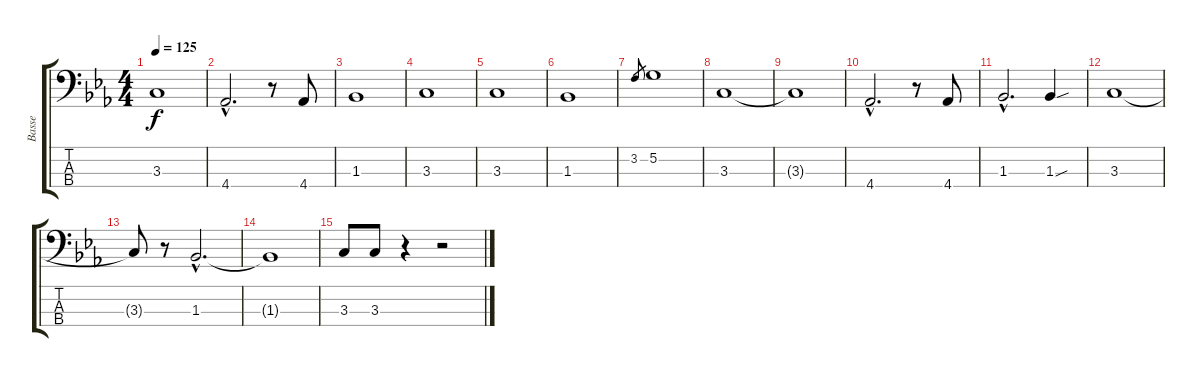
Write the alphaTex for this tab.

\track ("Basse" "Basse") {instrument electricbassfinger}
\staff {score tabs}
\tuning (G2 D2 A1 E1) {hide}
\ts (4 4)
\tempo 125
\clef f4
\ks eb
3.3{t}.1{dy f} |
4.4{hac}.2{d} r.8 4.4.8 |
1.3.1 |
3.3.1 |
3.3.1 |
1.3.1 |
3.2.8{gr} 5.2.1 |
3.3.1 |
3.3{t}.1 |
4.4{hac}.2{d} r.8 4.4.8 |
1.3{hac}.2{d} 1.3{sou}.4 |
3.3.1 |
3.3{t}.8 r.8 1.3{hac}.2{d} |
1.3{t}.1 |
3.3.8 3.3.8 r.4 r.2
